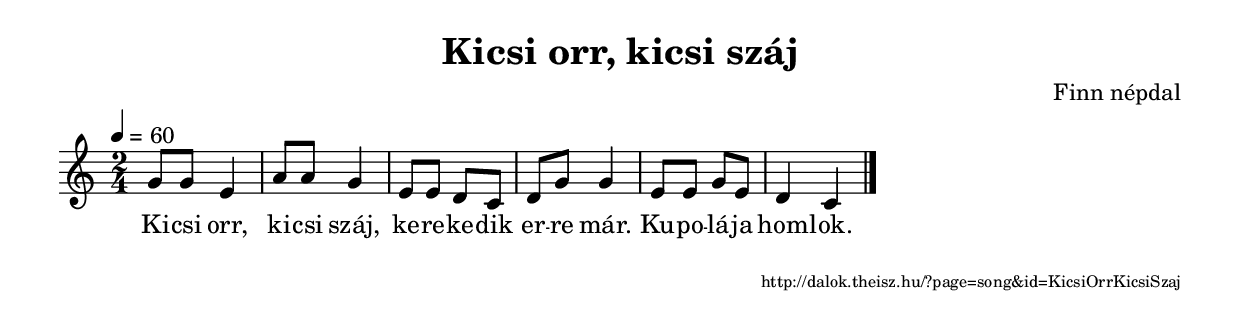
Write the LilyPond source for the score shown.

\version "2.10.33"


\header {
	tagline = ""	title = "Kicsi orr, kicsi száj"
	composer = "Finn népdal"
}

VoiceA = { \key c \major \override Staff.TimeSignature #'style = #'()  \time 2/4 \tempo 4=60
	\relative f' { g8 g e4
a8 a g4
e8 e d c d g g4
e8 e g e d4 c \bar "|."
	}
}
SplitLyricsA = \lyricmode { 
Ki -- csi orr,
ki -- csi száj,
ke -- re -- ke -- dik er -- re már.
Ku -- po -- lá -- ja hom -- lok.
}
\score {
	<<
		\context Voice = songStaff { \VoiceA }
		\lyricsto "songStaff" \new Lyrics \SplitLyricsA
	>>
	\layout {
		indent = #0
	}
}

\score {
	<<
		\context Voice = songStaff { \VoiceA }
	>>
	\midi {
	}
}

\markup { \fill-line { \hspace #1 \super http://dalok.theisz.hu/?page=song&id=KicsiOrrKicsiSzaj } }

\paper {
}
